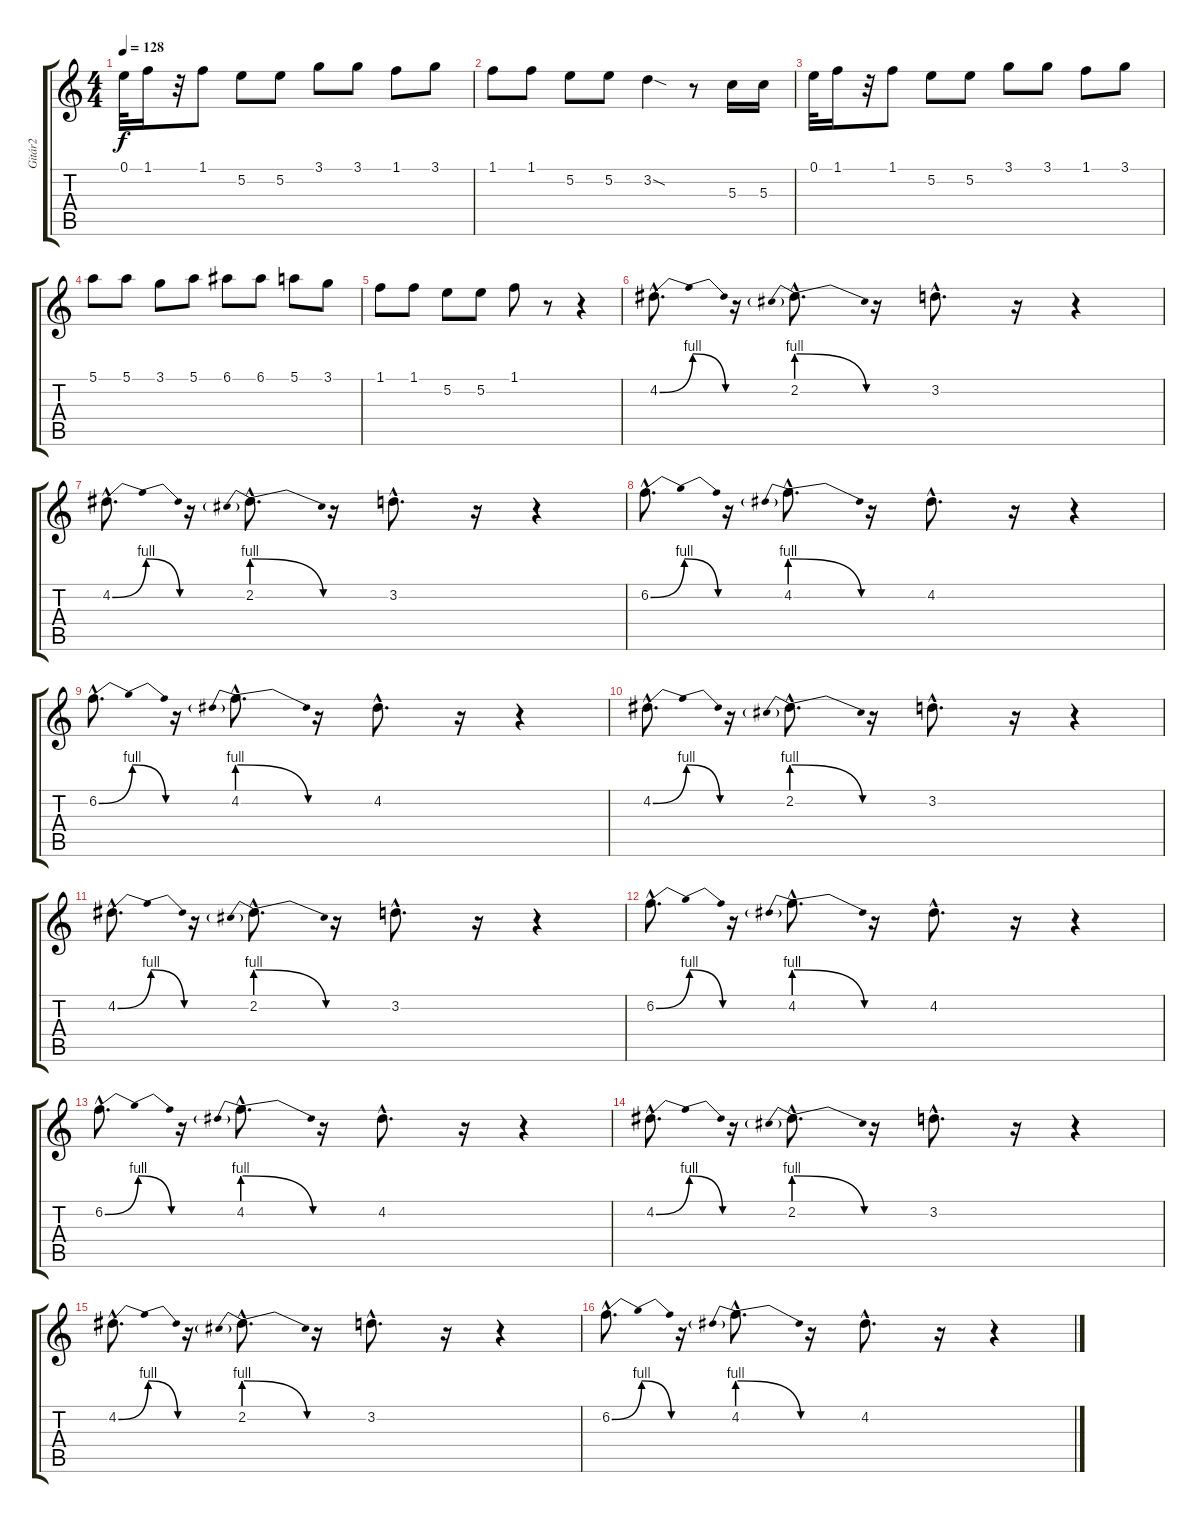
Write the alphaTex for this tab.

\track ("Gitár2" "Gitár2") {instrument distortionguitar}
\staff {score tabs}
\tuning (E4 B3 G3 D3 A2 E2) {hide}
\ts (4 4)
\tempo 128
\clef g2
\ks c
0.1.32{dy f} 1.1.16 r.32 1.1.8 5.2.8 5.2.8 3.1.8 3.1.8 1.1.8 3.1.8 |
1.1.8 1.1.8 5.2.8 5.2.8 3.2{sod}.4 r.8 5.3.16 5.3.16 |
0.1.32 1.1.16 r.32 1.1.8 5.2.8 5.2.8 3.1.8 3.1.8 1.1.8 3.1.8 |
5.1.8 5.1.8 3.1.8 5.1.8 6.1.8 6.1.8 5.1.8 3.1.8 |
1.1.8 1.1.8 5.2.8 5.2.8 1.1.8 r.8 r.4 |
4.2{be (bendrelease 0 0 10 4 45 4 60 0) hac}.8{d} r.16 2.2{be (prebendrelease 0 4 60 0) hac}.8{d} r.16 3.2{hac}.8{d} r.16 r.4 |
4.2{be (bendrelease 0 0 10 4 45 4 60 0) hac}.8{d} r.16 2.2{be (prebendrelease 0 4 60 0) hac}.8{d} r.16 3.2{hac}.8{d} r.16 r.4 |
6.2{be (bendrelease 0 0 9 4 45 4 60 0) hac}.8{d} r.16 4.2{be (prebendrelease 0 4 60 0) hac}.8{d} r.16 4.2{hac}.8{d} r.16 r.4 |
6.2{be (bendrelease 0 0 10 4 45 4 60 0) hac}.8{d} r.16 4.2{be (prebendrelease 0 4 60 0) hac}.8{d} r.16 4.2{hac}.8{d} r.16 r.4 |
4.2{be (bendrelease 0 0 10 4 45 4 60 0) hac}.8{d} r.16 2.2{be (prebendrelease 0 4 60 0) hac}.8{d} r.16 3.2{hac}.8{d} r.16 r.4 |
4.2{be (bendrelease 0 0 9 4 45 4 60 0) hac}.8{d} r.16 2.2{be (prebendrelease 0 4 60 0) hac}.8{d} r.16 3.2{hac}.8{d} r.16 r.4 |
6.2{be (bendrelease 0 0 10 4 45 4 60 0) hac}.8{d} r.16 4.2{be (prebendrelease 0 4 60 0) hac}.8{d} r.16 4.2{hac}.8{d} r.16 r.4 |
6.2{be (bendrelease 0 0 10 4 45 4 60 0) hac}.8{d} r.16 4.2{be (prebendrelease 0 4 60 0) hac}.8{d} r.16 4.2{hac}.8{d} r.16 r.4 |
4.2{be (bendrelease 0 0 10 4 45 4 60 0) hac}.8{d} r.16 2.2{be (prebendrelease 0 4 60 0) hac}.8{d} r.16 3.2{hac}.8{d} r.16 r.4 |
4.2{be (bendrelease 0 0 10 4 45 4 60 0) hac}.8{d} r.16 2.2{be (prebendrelease 0 4 60 0) hac}.8{d} r.16 3.2{hac}.8{d} r.16 r.4 |
6.2{be (bendrelease 0 0 9 4 45 4 60 0) hac}.8{d} r.16 4.2{be (prebendrelease 0 4 60 0) hac}.8{d} r.16 4.2{hac}.8{d} r.16 r.4
